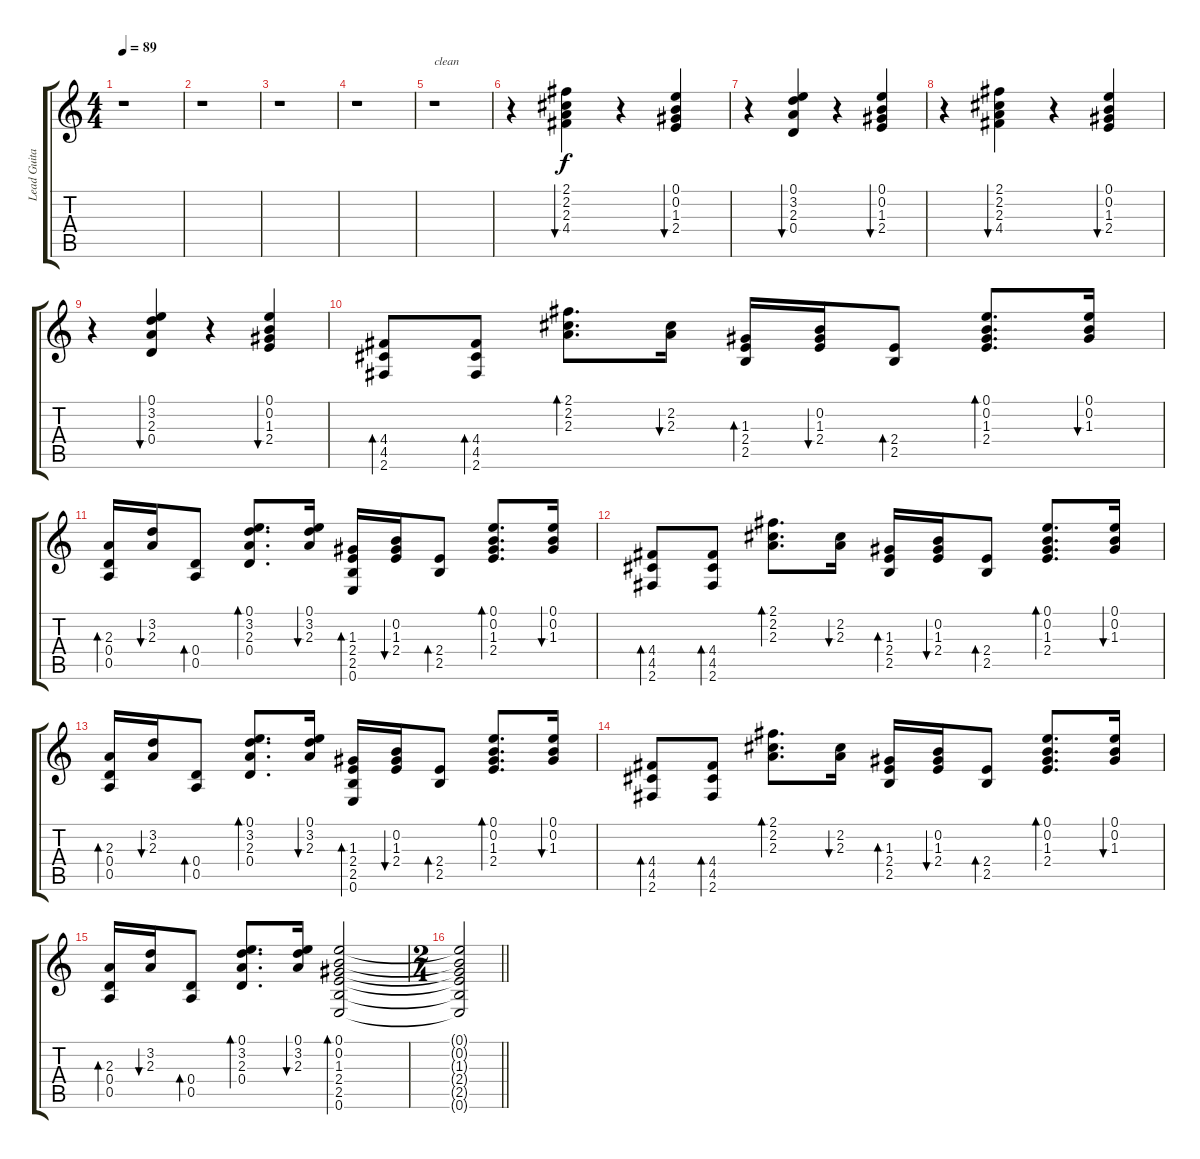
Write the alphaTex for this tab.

\track ("Lead Guitar" "Lead Guita") {instrument electricguitarclean}
\staff {score tabs}
\tuning (E4 B3 G3 D3 A2 E2) {hide}
\ts (4 4)
\tempo 89
\clef g2
\ks c
r.1{dy f} |
r.1 |
r.1 |
r.1 |
r.1{txt "clean" instrument electricguitarclean} |
r.4 (2.1 2.2 2.3 4.4).4{bu 30} r.4 (0.1 0.2 1.3 2.4).4{bu 30} |
r.4 (0.1 3.2 2.3 0.4).4{bu 30} r.4 (0.1 0.2 1.3 2.4).4{bu 30} |
r.4 (2.1 2.2 2.3 4.4).4{bu 30} r.4 (0.1 0.2 1.3 2.4).4{bu 30} |
r.4 (0.1 3.2 2.3 0.4).4{bu 30} r.4 (0.1 0.2 1.3 2.4).4{bu 30} |
(4.4 4.5 2.6).8{bd 30} (4.4 4.5 2.6).8{bd 30} (2.1 2.2 2.3).8{d bd 30} (2.2 2.3).16{bu 30} (1.3 2.4 2.5).16{bd 30} (0.2 1.3 2.4).16{bu 30} (2.4 2.5).8{bd 30} (0.1 0.2 1.3 2.4).8{d bd 30} (0.1 0.2 1.3).16{bu 30} |
(2.3 0.4 0.5).16{bd 30} (3.2 2.3).16{bu 30} (0.4 0.5).8{bd 30} (0.1 3.2 2.3 0.4).8{d bd 30} (0.1 3.2 2.3).16{bu 30} (1.3 2.4 2.5 0.6).16{bd 30} (0.2 1.3 2.4).16{bu 30} (2.4 2.5).8{bd 30} (0.1 0.2 1.3 2.4).8{d bd 30} (0.1 0.2 1.3).16{bu 30} |
(4.4 4.5 2.6).8{bd 30} (4.4 4.5 2.6).8{bd 30} (2.1 2.2 2.3).8{d bd 30} (2.2 2.3).16{bu 30} (1.3 2.4 2.5).16{bd 30} (0.2 1.3 2.4).16{bu 30} (2.4 2.5).8{bd 30} (0.1 0.2 1.3 2.4).8{d bd 30} (0.1 0.2 1.3).16{bu 30} |
(2.3 0.4 0.5).16{bd 30} (3.2 2.3).16{bu 30} (0.4 0.5).8{bd 30} (0.1 3.2 2.3 0.4).8{d bd 30} (0.1 3.2 2.3).16{bu 30} (1.3 2.4 2.5 0.6).16{bd 30} (0.2 1.3 2.4).16{bu 30} (2.4 2.5).8{bd 30} (0.1 0.2 1.3 2.4).8{d bd 30} (0.1 0.2 1.3).16{bu 30} |
(4.4 4.5 2.6).8{bd 30} (4.4 4.5 2.6).8{bd 30} (2.1 2.2 2.3).8{d bd 30} (2.2 2.3).16{bu 30} (1.3 2.4 2.5).16{bd 30} (0.2 1.3 2.4).16{bu 30} (2.4 2.5).8{bd 30} (0.1 0.2 1.3 2.4).8{d bd 30} (0.1 0.2 1.3).16{bu 30} |
(2.3 0.4 0.5).16{bd 30} (3.2 2.3).16{bu 30} (0.4 0.5).8{bd 30} (0.1 3.2 2.3 0.4).8{d bd 30} (0.1 3.2 2.3).16{bu 30} (0.1 0.2 1.3 2.4 2.5 0.6).2{bd 240} |
\ts (2 4)
\barLineRight lightlight
(0.1{t} 0.2{t} 1.3{t} 2.4{t} 2.5{t} 0.6{t}).2
